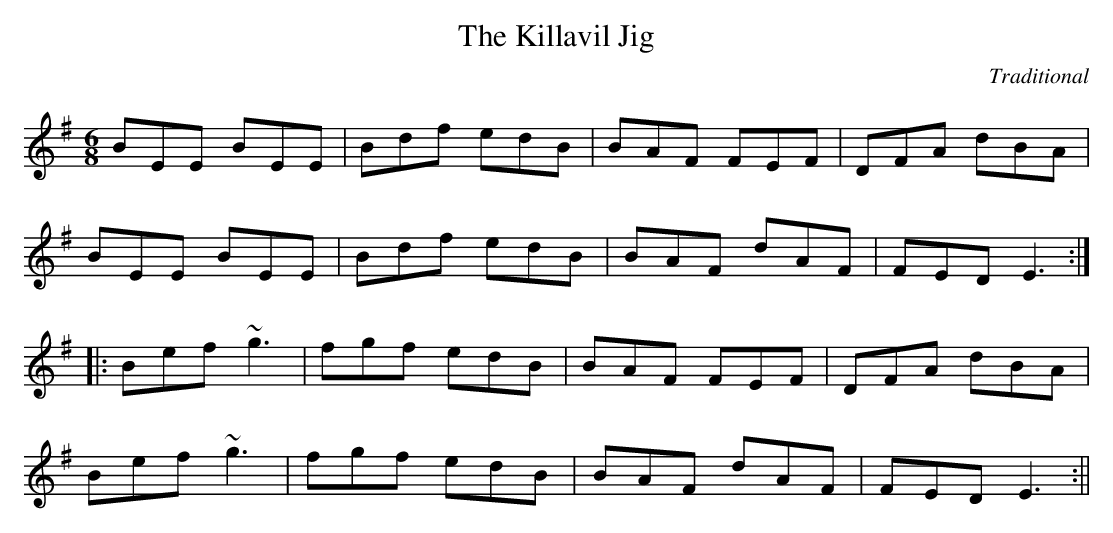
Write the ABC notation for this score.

X:1
T: The Killavil Jig
C: Traditional
M: 6/8
L: 1/8
K: Em
BEE BEE|Bdf edB|BAF FEF|DFA dBA|
BEE BEE|Bdf edB|BAF dAF|FED E3:|
|:Bef ~g3|fgf edB|BAF FEF|DFA dBA|
Bef ~g3|fgf edB|BAF dAF|FED E3:||
